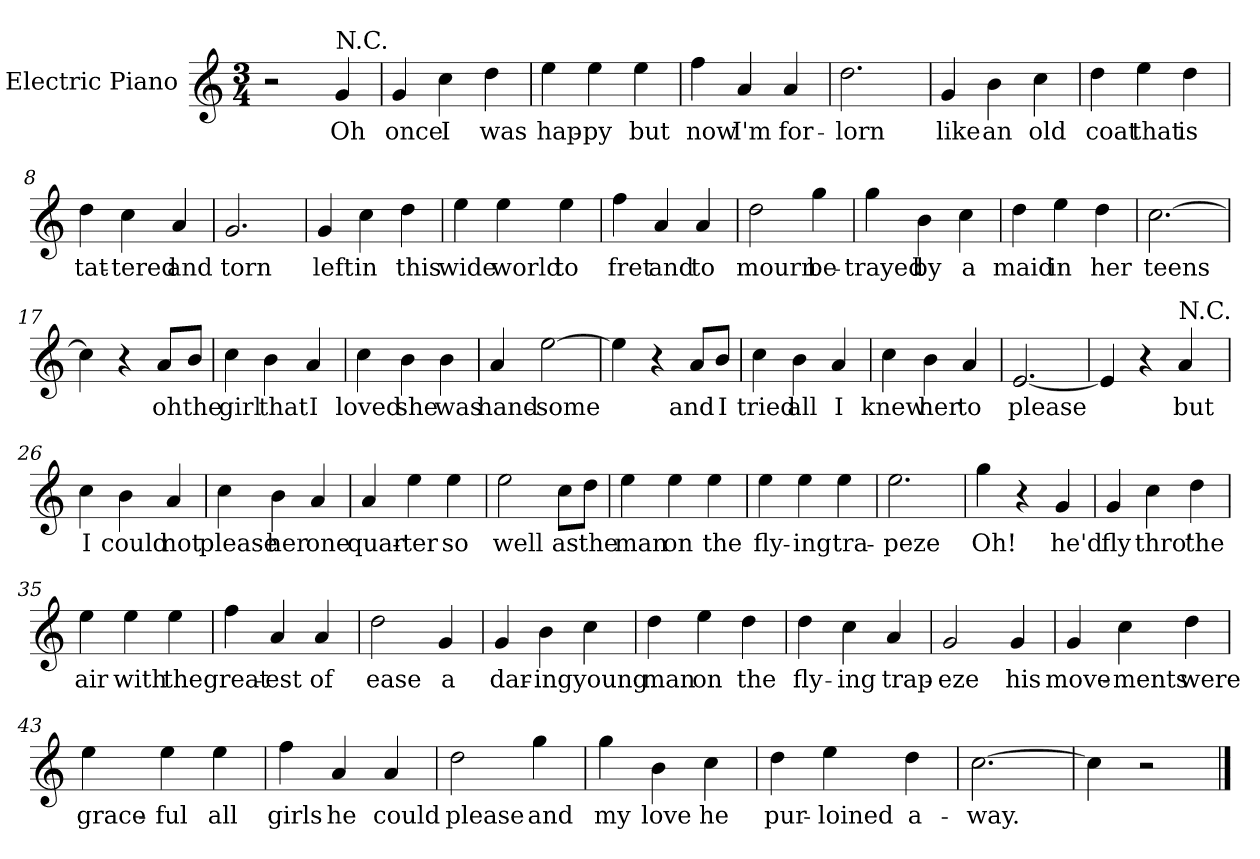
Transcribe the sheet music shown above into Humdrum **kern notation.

**kern	**text
*part1	*part1
*staff1	*staff1
*I"Electric Piano	*
*I'E.Pno	*
*clefG2	*
*k[]	*
*C:	*
*M3/4	*
=1	=1
2r	.
!LO:TX:a:t=N.C.	!
4g/	Oh
=2	=2
4g/	once
4cc\	I
4dd\	was
=3	=3
4ee\	hap-
4ee\	-py
4ee\	but
=4	=4
4ff\	now
4a/	I'm
4a/	for-
=5	=5
2.dd\	-lorn
!!LO:LB:g=z
=6	=6
4g/	like
4b\	an
4cc\	old
=7	=7
4dd\	coat
4ee\	that
4dd\	is
=8	=8
4dd\	tat-
4cc\	tered
4a/	and
=9	=9
2.g/	torn
=10	=10
4g/	left
4cc\	in
4dd\	this
=11	=11
4ee\	wide
4ee\	world
4ee\	to
=12	=12
4ff\	fret
4a/	and
4a/	to
!!LO:LB:g=z
=13	=13
2dd\	mourn
4gg\	be-
=14	=14
4gg\	-trayed
4b\	by
4cc\	a
=15	=15
4dd\	maid
4ee\	in
4dd\	her
=16	=16
[2.cc\	teens
=17	=17
4cc\]	.
4r	.
8a/L	oh
8b/J	the
=18	=18
4cc\	girl
4b\	that
4a/	I
!!LO:LB:g=z
=19	=19
4cc\	loved
4b\	she
4b\	was
=20	=20
4a/	hand-
[2ee\	-some
=21	=21
4ee\]	.
4r	.
8a/L	and
8b/J	I
=22	=22
4cc\	tried
4b\	all
4a/	I
=23	=23
4cc\	knew
4b\	her
4a/	to
=24	=24
[2.e/	please
!!LO:LB:g=z
=25	=25
4e/]	.
4r	.
!LO:TX:a:t=N.C.	!
4a/	but
=26	=26
4cc\	I
4b\	could
4a/	not
=27	=27
4cc\	please
4b\	her
4a/	one
=28	=28
4a/	quar-
4ee\	-ter
4ee\	so
=29	=29
2ee\	well
8cc\L	as
8dd\J	the
=30	=30
4ee\	man
4ee\	on
4ee\	the
!!LO:LB:g=z
=31	=31
4ee\	fly-
4ee\	-ing
4ee\	tra-
=32	=32
2.ee\	-peze
=33	=33
4gg\	Oh!
4r	.
4g/	he'd
=34	=34
4g/	fly
4cc\	thro'
4dd\	the
=35	=35
4ee\	air
4ee\	with
4ee\	the
=36	=36
4ff\	great-
4a/	-est
4a/	of
=37	=37
2dd\	ease
4g/	a
!!LO:LB:g=z
=38	=38
4g/	dar-
4b\	-ing
4cc\	young
=39	=39
4dd\	man
4ee\	on
4dd\	the
=40	=40
4dd\	fly-
4cc\	-ing
4a/	trap-
=41	=41
2g/	-eze
4g/	his
=42	=42
4g/	move-
4cc\	-ments
4dd\	were
!!LO:LB:g=z
=43	=43
4ee\	grace-
4ee\	-ful
4ee\	all
=44	=44
4ff\	girls
4a/	he
4a/	could
=45	=45
2dd\	please
4gg\	and
=46	=46
4gg\	my
4b\	love
4cc\	he
=47	=47
4dd\	pur-
4ee\	-loined
4dd\	a-
=48	=48
[2.cc\	-way.
=49	=49
4cc\]	.
2r	.
==	==
*-	*-
